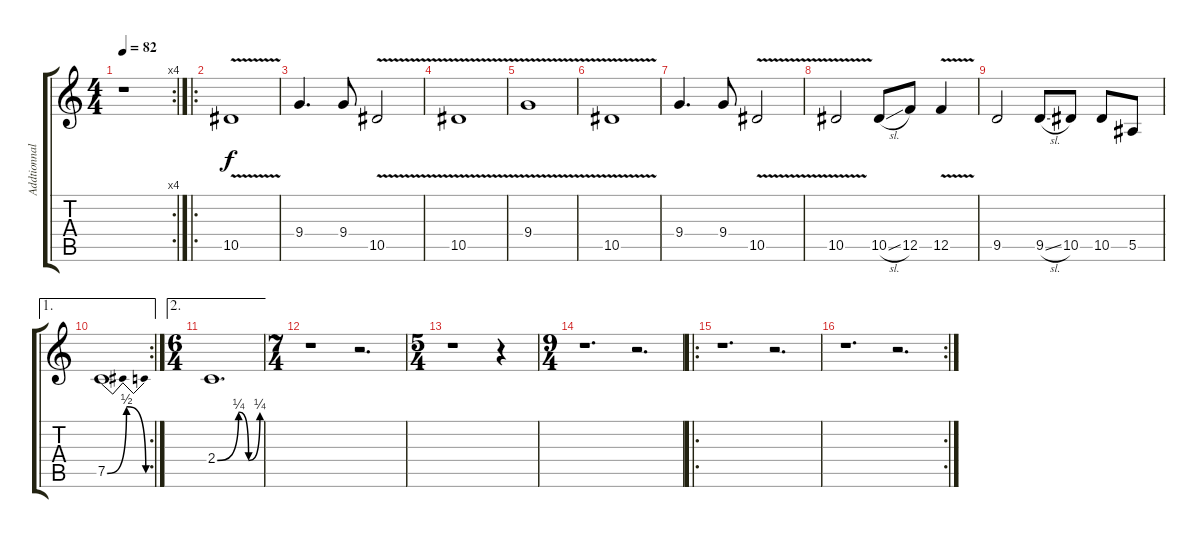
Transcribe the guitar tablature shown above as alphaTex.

\track ("Addtionnal" "Addtionnal") {instrument distortionguitar}
\staff {score tabs}
\tuning (C4 G3 Eb3 Bb2 F2 C2) {hide}
\rc 4
\ts (4 4)
\tempo 82
\clef g2
\ks c
r.1{dy f} |
\ro
10.5{v}.1{volume 10 instrument distortionguitar} |
9.4.4{d} 9.4.8 10.5{v}.2 |
10.5{v}.1{instrument distortionguitar} |
9.4{v}.1 |
10.5{v}.1 |
9.4.4{d} 9.4.8 10.5{v}.2 |
10.5{v}.2 10.5{sl}.8 12.5.8 12.5{v}.4 |
9.5.2 9.5{sl}.8 10.5.8 10.5.8 5.5.8 |
\ae 1
\rc 2
7.5{be (bendrelease 0 0 35 2 35 2 60 0)}.1 |
\ae 2
\ts (6 4)
2.4{be (custom 0 0 30 1 44 0 60 1)}.1{d} |
\ts (7 4)
r.1 r.2{d} |
\ts (5 4)
r.1 r.4 |
\ts (9 4)
r.1{d} r.2{d} |
\ro
r.1{d} r.2{d} |
\rc 2
r.1{d} r.2{d}
